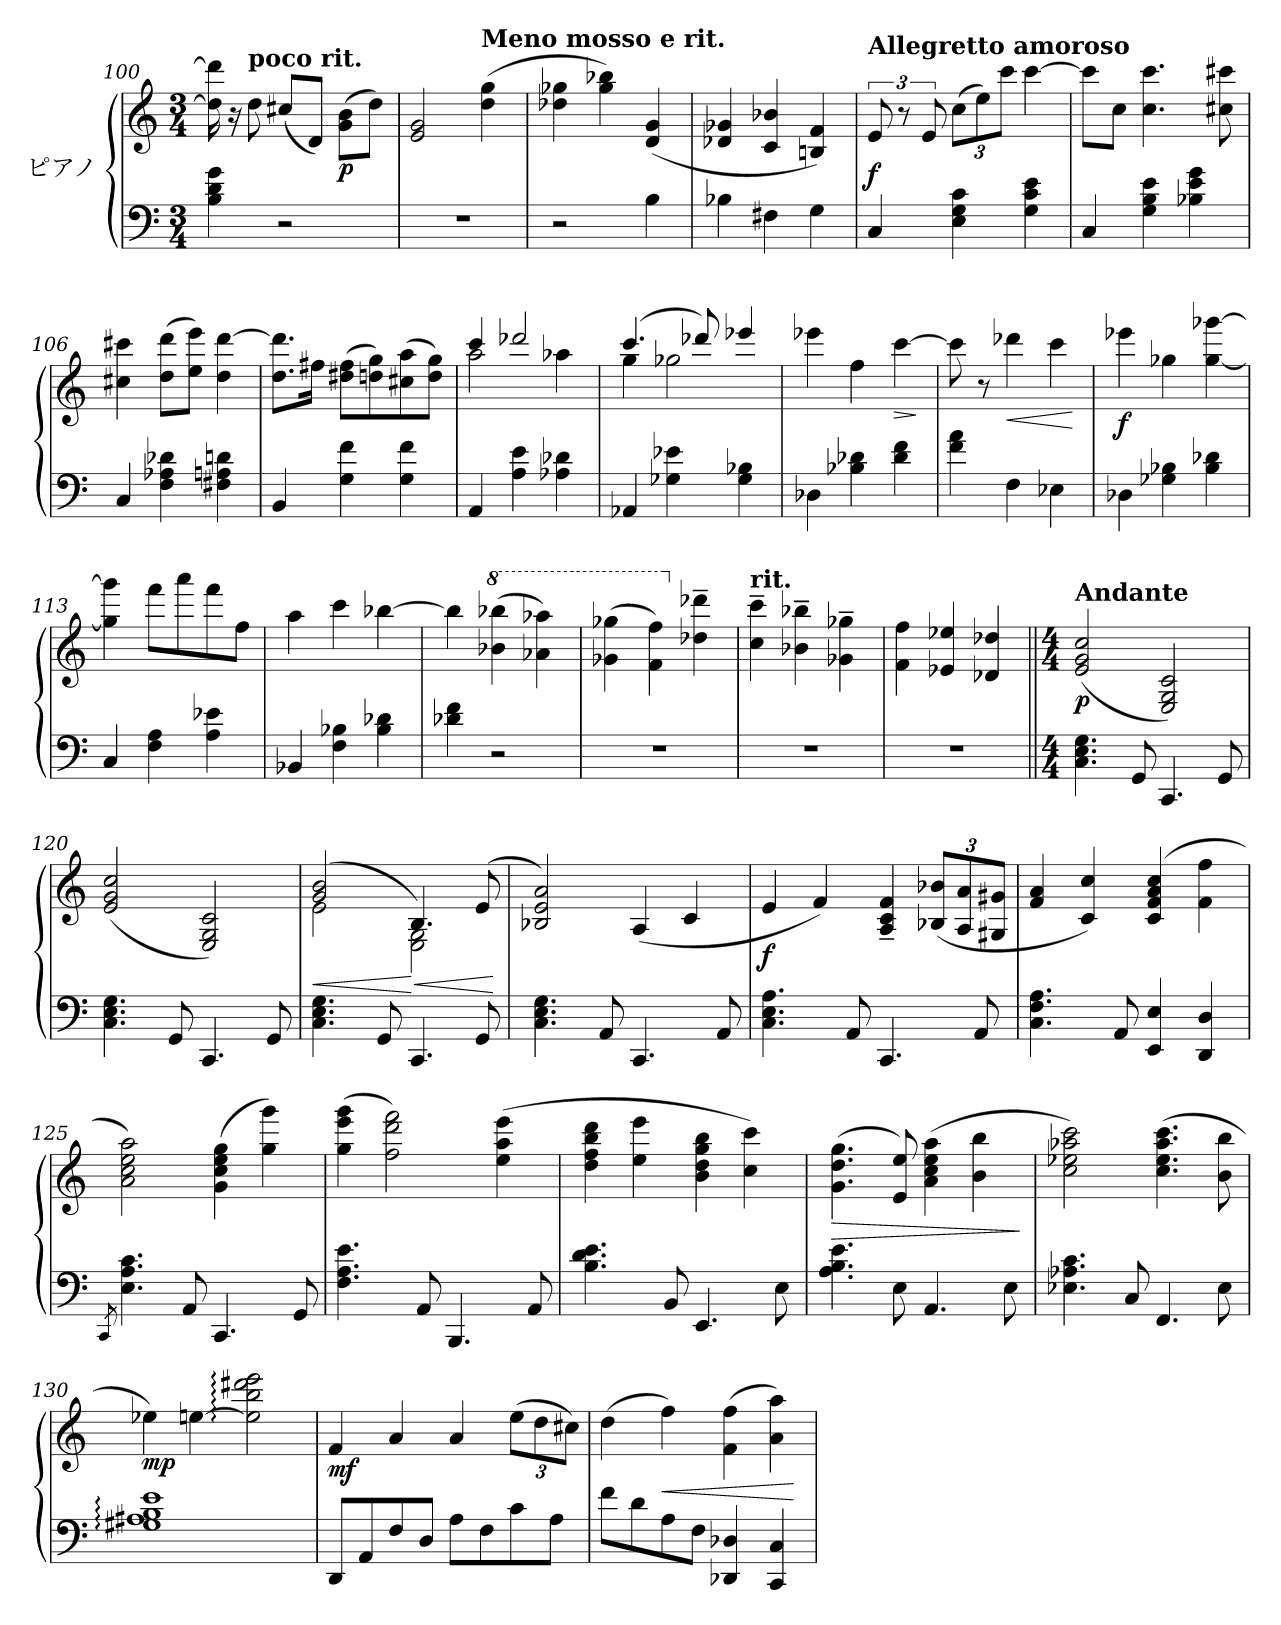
**kern	**kern	**dynam
*part1	*part1	*part1
*staff2	*staff1	*staff1/2
*I"ピアノ	*	*
*clefF4	*clefG2	*
*k[]	*k[]	*
*M3/4	*M3/4	*
=100	=100	=100
4B\ 4d\ 4g\	16dd\] 16ddd\]	.
.	16r	.
!	!LO:TX:a:B:t=poco rit.	!
.	8dd\	.
2r	(8cc#X/L	.
.	8d/J)	.
!	!	!LO:DY:b
.	(8g\ 8b\L	p
.	8dd\J)	.
!!LO:LB:g=z
=101	=101	=101
2.r	2e/ 2g/	.
!	!LO:TX:a:B:t=Meno mosso e rit.	!
.	(4dd\ 4gg\	.
=102	=102	=102
2r	4dd-X\ 4gg-X\	.
.	4gg-\ 4bb-X\)	.
4B\	(>4d/ 4g/	.
=103	=103	=103
4B-X\	4d-X/ 4g-X/	.
4F#X\	4c/ 4b-X/	.
4G\	4Bn/ 4f/)	.
=104	=104	=104
*	*MM144	*
!	!LO:TX:a:B:t=Allegretto amoroso	!
!	!	!LO:DY:a=2
4C/	12e/	f
.	12r	.
.	12e/	.
*	*Xbrackettup	*
4E\ 4G\ 4c\	(12cc\L	.
.	12ee\)	.
.	12ccc\J	.
4G\ 4c\ 4e\	[4ccc\	.
=105	=105	=105
4C/	8ccc\L]	.
.	8cc\J	.
4G\ 4B\ 4e\	4.cc\ 4.ccc\	.
4B-X\ 4e\ 4g\	.	.
.	8cc#X\ 8ccc#X\	.
=106	=106	=106
4C/	4cc#X\ 4ccc#X\	.
4F\ 4A-X\ 4d-X\	(8dd\ 8ddd\L	.
.	8ee\ 8eee\J)	.
4F#X\ 4An\ 4dn\	4dd\ [4ddd\	.
!!LO:LB:g=z
=107	=107	=107
4BB/	8.dd\ 8.ddd\]L	.
.	16ff#X\Jk	.
4G\ 4f\	(8dd#X\ 8ff#\L	.
.	8ddn\ 8gg\)	.
4G\ 4f\	(8cc#X\ 8aa\	.
.	8dd\ 8gg\J)	.
=108	=108	=108
*	*^	*
4AA/	4ccc/	2aa\	.
4A\ 4e\	2ddd-X/	.	.
4A-X\ 4d-X\	.	4aa-X\	.
=109	=109	=109	=109
4AA-X/	(4.ccc/	4gg\	.
4G-X\ 4e-X\	.	2gg-X\	.
.	8ddd-X/)	.	.
4G-\ 4B-X\	4eee-X/	.	.
*	*v	*v	*
=110	=110	=110
4D-X\	4eee-X\	.
4B-X\ 4d-X\	4ff\	.
!	!	!LO:HP:b
4d-\ 4f\	[4ccc\	>
.	.	]
=111	=111	=111
4f\ 4a\	8ccc\]	.
.	8r	.
!	!	!LO:HP:b
4F\	4ddd-X\	<
4E-X\	4ccc\	.
.	.	[
=112	=112	=112
!	!	!LO:DY:b
4D-X\	4eee-X\	f
4G-X\ 4B-X\	4gg-X\	.
4B-\ 4d-X\	[4gg-\ [4ggg-X\	.
!!LO:LB:g=z
=113	=113	=113
4C/	4gg-\] 4ggg-\]	.
4F\ 4A\	8fff\L	.
.	8aaa\	.
4A\ 4e-X\	8fff\	.
.	8ff\J	.
=114	=114	=114
4BB-X/	4aa\	.
4F\ 4B-X\	4ccc\	.
4B-\ 4d-X\	[4bb-X\	.
=115	=115	=115
4d-X\ 4f\	4bb-\]	.
*	*8va	*
2r	(4bb-X\ 4bbb-X\	.
.	4aa-X\ 4aaa-X\)	.
=116	=116	=116
2.r	(4gg-X\ 4ggg-X\	.
.	4ff\ 4fff\)	.
*	*X8va	*
.	4dd-X\~ 4ddd-X\~	.
=117	=117	=117
!	!LO:TX:a:B:t=rit.	!
2.r	4cc\~ 4ccc\~	.
.	4b-X\~ 4bb-X\~	.
.	4g-X\~ 4gg-X\~	.
=118	=118	=118
2.r	4f\ 4ff\	.
.	4e-X/ 4ee-X/	.
.	4d-X/ 4dd-X/	.
=119||	=119||	=119||
*M4/4	*M4/4	*
!	!LO:TX:a:B:t=Andante	!
!	!	!LO:DY:b
4.C\ 4.E\ 4.G\	(>2e/ 2g/ 2cc/	p
8GG/	.	.
4.CC/	2E/ 2G/ 2c/)	.
8GG/	.	.
!!LO:LB:g=z
=120	=120	=120
4.C\ 4.E\ 4.G\	(>2e/ 2g/ 2cc/	.
8GG/	.	.
4.CC/	2E/ 2G/ 2c/)	.
8GG/	.	.
=121	=121	=121
!	!	!LO:HP:b
*	*^	*
4.C\ 4.E\ 4.G\	(2g/ 2b/	2e\	<
8GG/	.	.	.
!	!	!	!LO:HP:n=1:b
4.CC/	4.B/)	2E\ 2G\	[ <
8GG/	(8e/	.	.
*	*v	*v	*
.	.	[
=122	=122	=122
4.C\ 4.E\ 4.G\	2B-X/ 2e/ 2a/)	.
8AA/	.	.
4.CC/	(>4A/	.
.	4c/	.
8AA/	.	.
=123	=123	=123
!	!	!LO:DY:b
4.C\ 4.E\ 4.A\	4e/	f
.	4f/)	.
8AA/	.	.
4.CC/	4A/~ 4c/~ 4f/~	.
.	(>12B-X/ 12b-X/L	.
.	12A/ 12a/	.
8AA/	.	.
.	12G#X/ 12g#X/J	.
=124	=124	=124
4.C\ 4.F\ 4.A\	4f/ 4a/	.
.	4c/ 4cc/)	.
8AA/	.	.
4EE/ 4E/	(4c/ 4f/ 4a/ 4cc/	.
4DD/ 4D/	4f\ 4ff\	.
=125	=125	=125
8qCC/	.	.
4.E\ 4.A\ 4.c\	2a\ 2cc\ 2ee\ 2aa\)	.
8AA/	.	.
4.CC/	(4g\ 4cc\ 4ee\ 4gg\	.
.	4gg\ 4ggg\)	.
8GG/	.	.
!!LO:LB:g=z
=126	=126	=126
4.F\ 4.A\ 4.e\	(4gg\ 4eee\ 4ggg\	.
.	2ff\ 2ddd\ 2fff\)	.
8AA/	.	.
4.BBB/	.	.
.	(4ee\ 4aa\ 4eee\	.
8AA/	.	.
=127	=127	=127
4.B\ 4.d\ 4.e\	4dd\ 4ff\ 4bb\ 4ddd\	.
.	4ee\ 4eee\	.
8BB/	.	.
4.EE/	4b\ 4dd\ 4gg\ 4bb\	.
.	4cc\ 4ccc\)	.
8E\	.	.
=128	=128	=128
!	!	!LO:HP:b
4.A\ 4.B\ 4.e\	(4.g\ 4.dd\ 4.gg\	>
8E\	8e/ 8ee/)	.
4.AA/	(4a\ 4cc\ 4ee\ 4aa\	.
.	4b\ 4bb\	.
8E\	.	.
.	.	]
=129	=129	=129
4.E-X\ 4.A-X\ 4.c\	2cc\ 2ee-X\ 2aa-X\ 2ccc\)	.
8C/	.	.
4.FF/	(4.cc\ 4.ee-\ 4.aa-\ 4.ccc\	.
8E-\	8b\ 8bb\	.
=130	=130	=130
!	!	!LO:DY:b
1G#X: 1A#X: 1B: 1e:	4ee-X\)	mp
.	[4een\	.
.	2ee\]: 2bb\: 2ddd#X\: 2eee\:	.
!!LO:PB:g=z
=131	=131	=131
!	!	!LO:DY:b
8DD/L	4f/	mf
8AA/	.	.
8F/	4a/	.
8D/J	.	.
8A\L	4a/	.
8F\	.	.
8c\	(12ee\L	.
.	12dd\	.
8A\J	.	.
.	12cc#X\J)	.
=132	=132	=132
8f\L	(4dd\	.
8d\	.	.
!	!	!LO:HP:b
8A\	4ff\)	<
8F\J	.	.
4DD-X/ 4D-X/	(4f\ 4ff\	.
4CC/ 4C/	4a\ 4aa\)	.
.	.	[
=	=	=
*-	*-	*-
